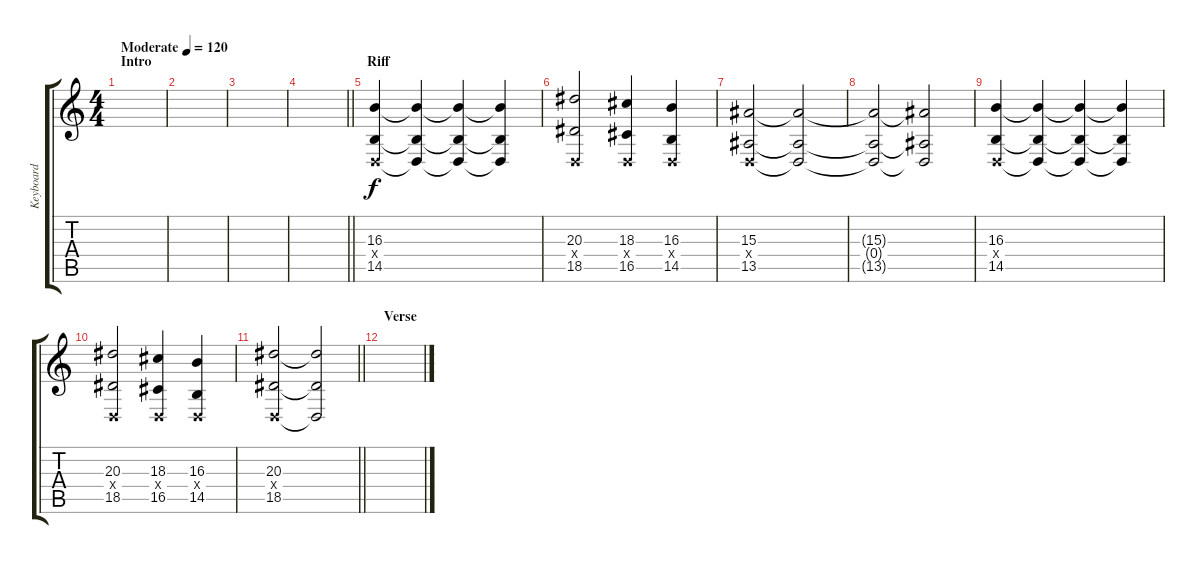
\track ("Keyboard" "Keyboard") {instrument harpsichord}
\staff {score tabs}
\tuning (E4 B3 G3 D3 A2 E2) {hide}
\ts (4 4)
\section ("" "Intro")
\tempo (120 "Moderate")
\clef g2
\ks c
|
|
|
\barLineRight lightlight
|
\section ("" "Riff")
(16.3 0.4{x} 14.5).4 (16.3{t} 0.4{t} 14.5{t}).4 (16.3{t} 0.4{t} 14.5{t}).4 (16.3{t} 0.4{t} 14.5{t}).4 |
(20.3 0.4{x} 18.5).2 (18.3 0.4{x} 16.5).4 (16.3 0.4{x} 14.5).4 |
(15.3 0.4{x} 13.5).2 (15.3{t} 0.4{t} 13.5{t}).2 |
(15.3{t} 0.4{t} 13.5{t}).2 (15.3{t} 0.4{t} 13.5{t}).2 |
(16.3 0.4{x} 14.5).4 (16.3{t} 0.4{t} 14.5{t}).4 (16.3{t} 0.4{t} 14.5{t}).4 (16.3{t} 0.4{t} 14.5{t}).4 |
(20.3 0.4{x} 18.5).2 (18.3 0.4{x} 16.5).4 (16.3 0.4{x} 14.5).4 |
\barLineRight lightlight
(20.3 0.4{x} 18.5).2 (20.3{t} 0.4{t} 18.5{t}).2 |
\section ("" "Verse")
